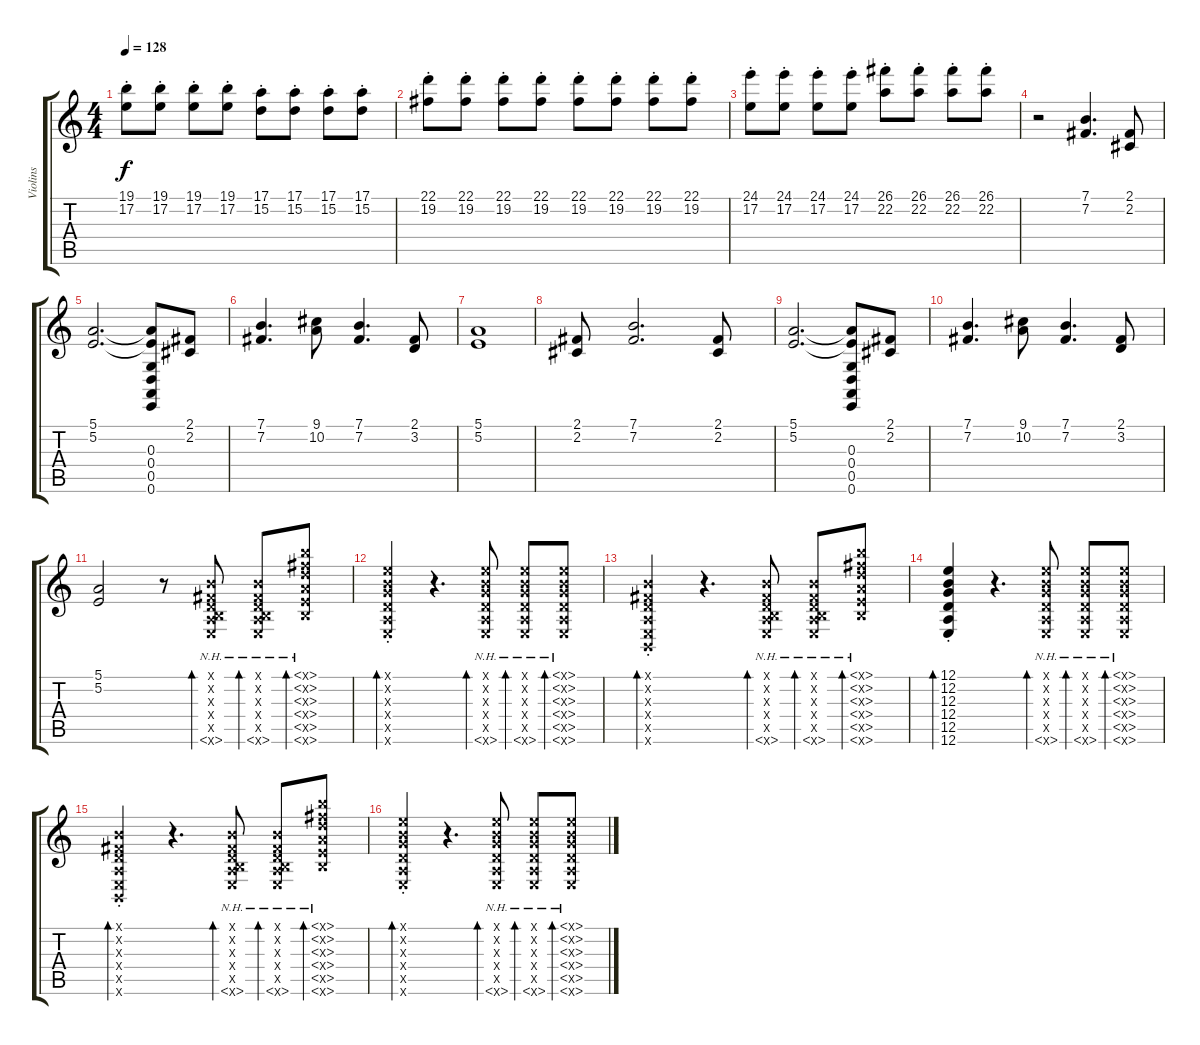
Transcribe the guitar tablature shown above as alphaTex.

\track ("Violins" "Violins") {instrument stringensemble1}
\staff {score tabs}
\tuning (E4 B3 G3 D3 A2 E2) {hide}
\ts (4 4)
\tempo 128
\clef g2
\ks c
(19.1{st} 17.2{st}).8{dy f} (19.1{st} 17.2{st}).8 (19.1{st} 17.2{st}).8 (19.1{st} 17.2{st}).8 (17.1{st} 15.2{st}).8 (17.1{st} 15.2{st}).8 (17.1{st} 15.2{st}).8 (17.1{st} 15.2{st}).8 |
(22.1{st} 19.2{st}).8 (22.1{st} 19.2{st}).8 (22.1{st} 19.2{st}).8 (22.1{st} 19.2{st}).8 (22.1{st} 19.2{st}).8 (22.1{st} 19.2{st}).8 (22.1{st} 19.2{st}).8 (22.1{st} 19.2{st}).8 |
(24.1{st} 17.2{st}).8 (24.1{st} 17.2{st}).8 (24.1{st} 17.2{st}).8 (24.1{st} 17.2{st}).8 (26.1{st} 22.2{st}).8 (26.1{st} 22.2{st}).8 (26.1{st} 22.2{st}).8 (26.1{st} 22.2{st}).8 |
r.2 (7.1 7.2).4{d} (2.1 2.2).8 |
(5.1 5.2).2{d} (5.1{t} 5.2{t} 0.3 0.4 0.5 0.6).8 (2.1 2.2).8 |
(7.1 7.2).4{d} (9.1 10.2).8 (7.1 7.2).4{d} (2.1 3.2).8 |
(5.1 5.2).1 |
(2.1 2.2).8 (7.1 7.2).2{d} (2.1 2.2).8 |
(5.1 5.2).2{d} (5.1{t} 5.2{t} 0.3 0.4 0.5 0.6).8 (2.1 2.2).8 |
(7.1 7.2).4{d} (9.1 10.2).8 (7.1 7.2).4{d} (2.1 3.2).8 |
(5.1 5.2).2 r.8 (7.1{x} 7.2{x} 7.3{x} 7.4{x} 7.5{x} 7.6{nh x}).8{bd 60} (7.1{x} 7.2{x} 7.3{x} 7.4{x} 7.5{x} 7.6{nh x}).8{bd 60} (7.1{nh x} 7.2{nh x} 7.3{nh x} 7.4{nh x} 7.5{nh x} 7.6{nh x}).8{bd 60} |
(12.1{st x} 12.2{st x} 12.3{st x} 12.4{st x} 12.5{st x} 12.6{st x}).4{bd 60} r.4{d} (12.1{x} 12.2{x} 12.3{x} 12.4{x} 12.5{x} 12.6{nh x}).8{bd 60} (12.1{x} 12.2{x} 12.3{x} 12.4{x} 12.5{x} 12.6{nh x}).8{bd 60} (12.1{nh x} 12.2{nh x} 12.3{nh x} 12.4{nh x} 12.5{nh x} 12.6{nh x}).8{bd 60} |
(7.1{st x} 7.2{st x} 7.3{st x} 7.4{st x} 7.5{st x} 7.6{st x}).4{bd 60} r.4{d} (7.1{x} 7.2{x} 7.3{x} 7.4{x} 7.5{x} 7.6{nh x}).8{bd 60} (7.1{x} 7.2{x} 7.3{x} 7.4{x} 7.5{x} 7.6{nh x}).8{bd 60} (7.1{nh x} 7.2{nh x} 7.3{nh x} 7.4{nh x} 7.5{nh x} 7.6{nh x}).8{bd 60} |
(12.1{st} 12.2{st} 12.3{st} 12.4{st} 12.5{st} 12.6{st}).4{bd 60} r.4{d} (12.1{x} 12.2{x} 12.3{x} 12.4{x} 12.5{x} 12.6{nh x}).8{bd 60} (12.1{x} 12.2{x} 12.3{x} 12.4{x} 12.5{x} 12.6{nh x}).8{bd 60} (12.1{nh x} 12.2{nh x} 12.3{nh x} 12.4{nh x} 12.5{nh x} 12.6{nh x}).8{bd 60} |
(7.1{st x} 7.2{st x} 7.3{st x} 7.4{st x} 7.5{st x} 7.6{st x}).4{bd 60} r.4{d} (7.1{x} 7.2{x} 7.3{x} 7.4{x} 7.5{x} 7.6{nh x}).8{bd 60} (7.1{x} 7.2{x} 7.3{x} 7.4{x} 7.5{x} 7.6{nh x}).8{bd 60} (7.1{nh x} 7.2{nh x} 7.3{nh x} 7.4{nh x} 7.5{nh x} 7.6{nh x}).8{bd 60} |
(12.1{st x} 12.2{st x} 12.3{st x} 12.4{st x} 12.5{st x} 12.6{st x}).4{bd 60} r.4{d} (12.1{x} 12.2{x} 12.3{x} 12.4{x} 12.5{x} 12.6{nh x}).8{bd 60} (12.1{x} 12.2{x} 12.3{x} 12.4{x} 12.5{x} 12.6{nh x}).8{bd 60} (12.1{nh x} 12.2{nh x} 12.3{nh x} 12.4{nh x} 12.5{nh x} 12.6{nh x}).8{bd 60}
